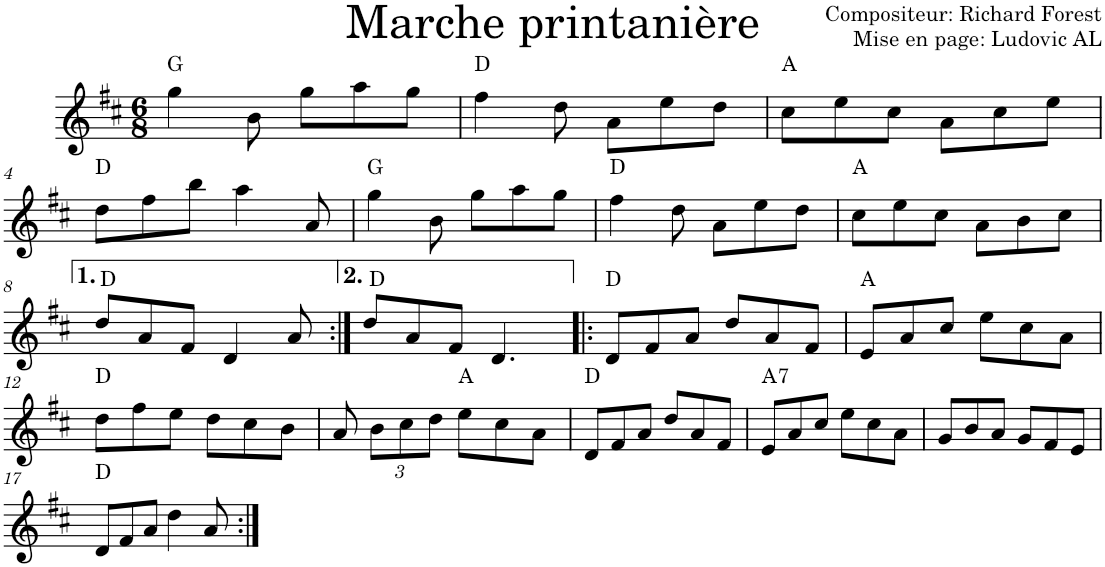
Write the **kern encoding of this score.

**kern	**harte
*part1	*part1
*staff1	*
*I"Violon	*
*I'Vln.	*
*clefG2	*
*k[f#c#]	*
*M6/8	*
=1	=1
4gg\	G:maj
8b\	.
8gg\L	.
8aa\	.
8gg\J	.
=2	=2
4ff#\	D:maj
8dd\	.
8a\L	.
8ee\	.
8dd\J	.
=3	=3
8cc#\L	A:maj
8ee\	.
8cc#\J	.
8a\L	.
8cc#\	.
8ee\J	.
!!LO:LB:g=z
=4	=4
8dd\L	D:maj
8ff#\	.
8bb\J	.
4aa\	.
8a/	.
=5	=5
4gg\	G:maj
8b\	.
8gg\L	.
8aa\	.
8gg\J	.
=6	=6
4ff#\	D:maj
8dd\	.
8a\L	.
8ee\	.
8dd\J	.
=7	=7
8cc#\L	A:maj
8ee\	.
8cc#\J	.
8a\L	.
8b\	.
8cc#\J	.
!!LO:LB:g=z
=8	=8
8dd/L	D:maj
8a/	.
8f#/J	.
4d/	.
8a/	.
=9:|!	=9:|!
8dd/L	D:maj
8a/	.
8f#/J	.
4.d/	.
=10!|:	=10!|:
8d/L	D:maj
8f#/	.
8a/J	.
8dd/L	.
8a/	.
8f#/J	.
=11	=11
8e/L	A:maj
8a/	.
8cc#/J	.
8ee\L	.
8cc#\	.
8a\J	.
!!LO:LB:g=z
=12	=12
8dd\L	D:maj
8ff#\	.
8ee\J	.
8dd\L	.
8cc#\	.
8b\J	.
=13	=13
8a/	.
*Xbrackettup	*
12b\L	.
12cc#\	.
12dd\J	.
8ee\L	A:maj
8cc#\	.
8a\J	.
=14	=14
8d/L	D:maj
8f#/	.
8a/J	.
8dd/L	.
8a/	.
8f#/J	.
=15	=15
!	!LO:H:kt=7
8e/L	A:7
8a/	.
8cc#/J	.
8ee\L	.
8cc#\	.
8a\J	.
=16	=16
8g/L	.
8b/	.
8a/J	.
8g/L	.
8f#/	.
8e/J	.
!!LO:LB:g=z
=17	=17
8d/L	D:maj
8f#/	.
8a/J	.
4dd\	.
8a/	.
=:|!	=:|!
*-	*-
